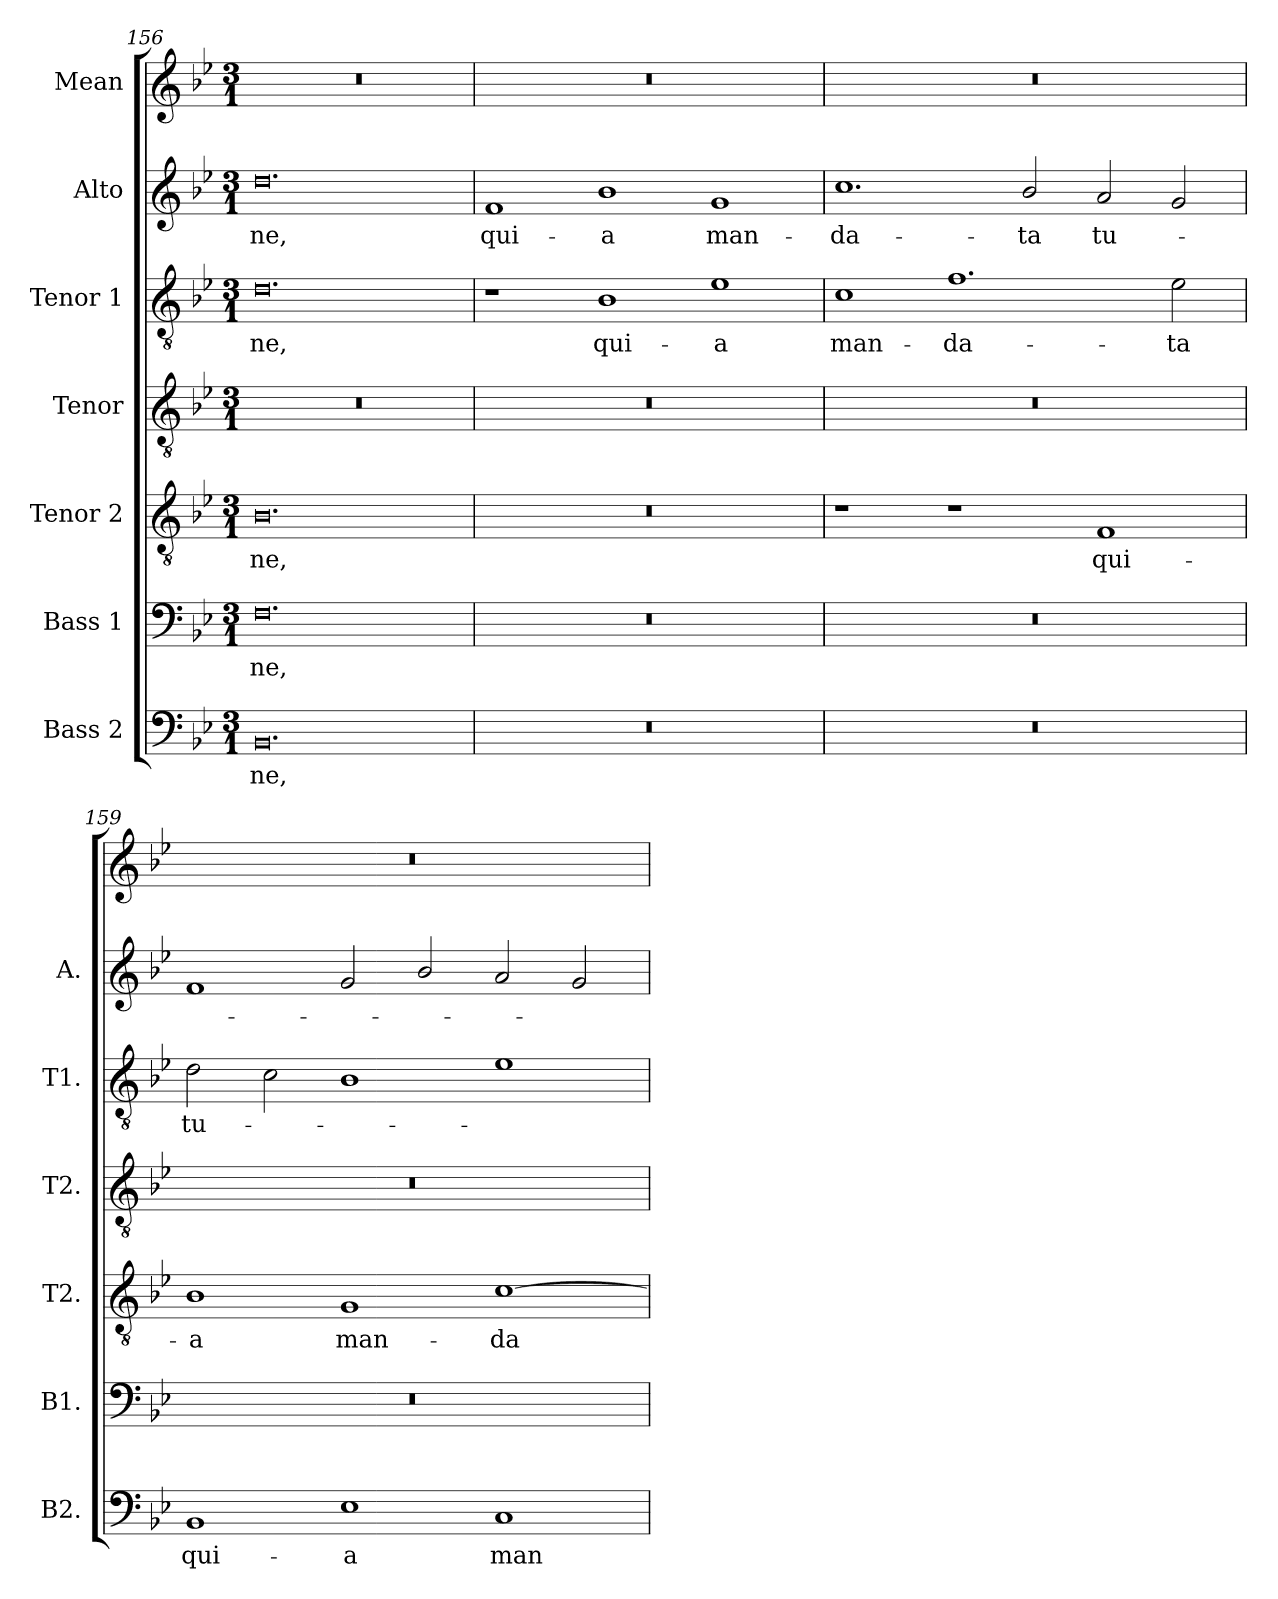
**kern	**text	**kern	**text	**kern	**text	**kern	**kern	**text	**kern	**text	**kern
*part7	*part7	*part6	*part6	*part5	*part5	*part4	*part3	*part3	*part2	*part2	*part1
*staff7	*staff7	*staff6	*staff6	*staff5	*staff5	*staff4	*staff3	*staff3	*staff2	*staff2	*staff1
*I"Bass 2	*	*I"Bass 1	*	*I"Tenor 2	*	*I"Tenor	*I"Tenor 1	*	*I"Alto	*	*I"Mean
*I'B2.	*	*I'B1.	*	*I'T2.	*	*I'T2.	*I'T1.	*	*I'A.	*	*
*clefF4	*	*clefF4	*	*clefGv2	*	*clefGv2	*clefGv2	*	*clefG2	*	*clefG2
*	*	*	*	*ITrd7c12	*	*ITrd7c12	*ITrd7c12	*	*	*	*
*k[b-e-]	*	*k[b-e-]	*	*k[b-e-]	*	*k[b-e-]	*k[b-e-]	*	*k[b-e-]	*	*k[b-e-]
*B-:	*	*B-:	*	*B-:	*	*B-:	*B-:	*	*B-:	*	*B-:
*M3/1	*	*M3/1	*	*M3/1	*	*M3/1	*M3/1	*	*M3/1	*	*M3/1
=156	=156	=156	=156	=156	=156	=156	=156	=156	=156	=156	=156
!	!LO:LY:b:color=#000000	!	!	!	!	!	!	!	!	!	!
!	!	!	!LO:LY:b:color=#000000	!	!	!	!	!	!	!	!
!	!	!	!	!	!LO:LY:b:color=#000000	!LO:N:vis=1	!	!	!	!	!
!	!	!	!	!	!	!	!	!LO:LY:b:color=#000000	!	!	!
!	!	!	!	!	!	!	!	!	!	!LO:LY:b:color=#000000	!LO:N:vis=1
0.BB-i	-ne,	0.Fi	-ne,	0.BB-i	-ne,	0.r	0.Di	-ne,	0.ddi	-ne,	0.r
=157	=157	=157	=157	=157	=157	=157	=157	=157	=157	=157	=157
!LO:N:vis=1	!	!LO:N:vis=1	!	!LO:N:vis=1	!	!LO:N:vis=1	!	!	!	!	!
!	!	!	!	!	!	!	!	!	!	!LO:LY:b:color=#000000	!LO:N:vis=1
0.r	.	0.r	.	0.r	.	0.r	1r	.	1fi	qui-	0.r
!	!	!	!	!	!	!	!	!LO:LY:b:color=#000000	!	!	!
!	!	!	!	!	!	!	!	!	!	!LO:LY:b:color=#000000	!
.	.	.	.	.	.	.	1BB-i	qui-	1b-i	-a	.
!	!	!	!	!	!	!	!	!LO:LY:b:color=#000000	!	!	!
!	!	!	!	!	!	!	!	!	!	!LO:LY:b:color=#000000	!
.	.	.	.	.	.	.	1E-i	-a	1gi	man-	.
=158	=158	=158	=158	=158	=158	=158	=158	=158	=158	=158	=158
!LO:N:vis=1	!	!LO:N:vis=1	!	!	!	!LO:N:vis=1	!	!	!	!	!
!	!	!	!	!	!	!	!	!LO:LY:b:color=#000000	!	!	!
!	!	!	!	!	!	!	!	!	!	!LO:LY:b:color=#000000	!LO:N:vis=1
0.r	.	0.r	.	1r	.	0.r	1Ci	man-	1.cci	-da-	0.r
!	!	!	!	!	!	!	!	!LO:LY:b:color=#000000	!	!	!
.	.	.	.	1r	.	.	1.Fi	-da-	.	.	.
!	!	!	!	!	!	!	!	!	!	!LO:LY:b:color=#000000	!
.	.	.	.	.	.	.	.	.	2b-i/	-ta	.
!	!	!	!	!	!LO:LY:b:color=#000000	!	!	!	!	!	!
!	!	!	!	!	!	!	!	!	!	!LO:LY:b:color=#000000	!
.	.	.	.	1FFi	qui-	.	.	.	2ai/	tu-	.
!	!	!	!	!	!	!	!	!LO:LY:b:color=#000000	!	!	!
.	.	.	.	.	.	.	2E-i\	-ta	2gi/	.	.
=159	=159	=159	=159	=159	=159	=159	=159	=159	=159	=159	=159
!	!LO:LY:b:color=#000000	!LO:N:vis=1	!	!	!	!	!	!	!	!	!
!	!	!	!	!	!LO:LY:b:color=#000000	!LO:N:vis=1	!	!	!	!	!
!	!	!	!	!	!	!	!	!LO:LY:b:color=#000000	!	!	!LO:N:vis=1
1BB-i	qui-	0.r	.	1BB-i	-a	0.r	2Di\	tu-	1fi	.	0.r
.	.	.	.	.	.	.	2Ci\	.	.	.	.
!	!LO:LY:b:color=#000000	!	!	!	!	!	!	!	!	!	!
!	!	!	!	!	!LO:LY:b:color=#000000	!	!	!	!	!	!
1E-i	-a	.	.	1GGi	man-	.	1BB-i	.	2gi/	.	.
.	.	.	.	.	.	.	.	.	2b-i/	.	.
!	!LO:LY:b:color=#000000	!	!	!	!	!	!	!	!	!	!
!	!	!	!	!	!LO:LY:b:color=#000000	!	!	!	!	!	!
1Ci	man-	.	.	[1Ci	-da-	.	1E-i	.	2ai/	.	.
.	.	.	.	.	.	.	.	.	2gi/	.	.
=	=	=	=	=	=	=	=	=	=	=	=
*-	*-	*-	*-	*-	*-	*-	*-	*-	*-	*-	*-
